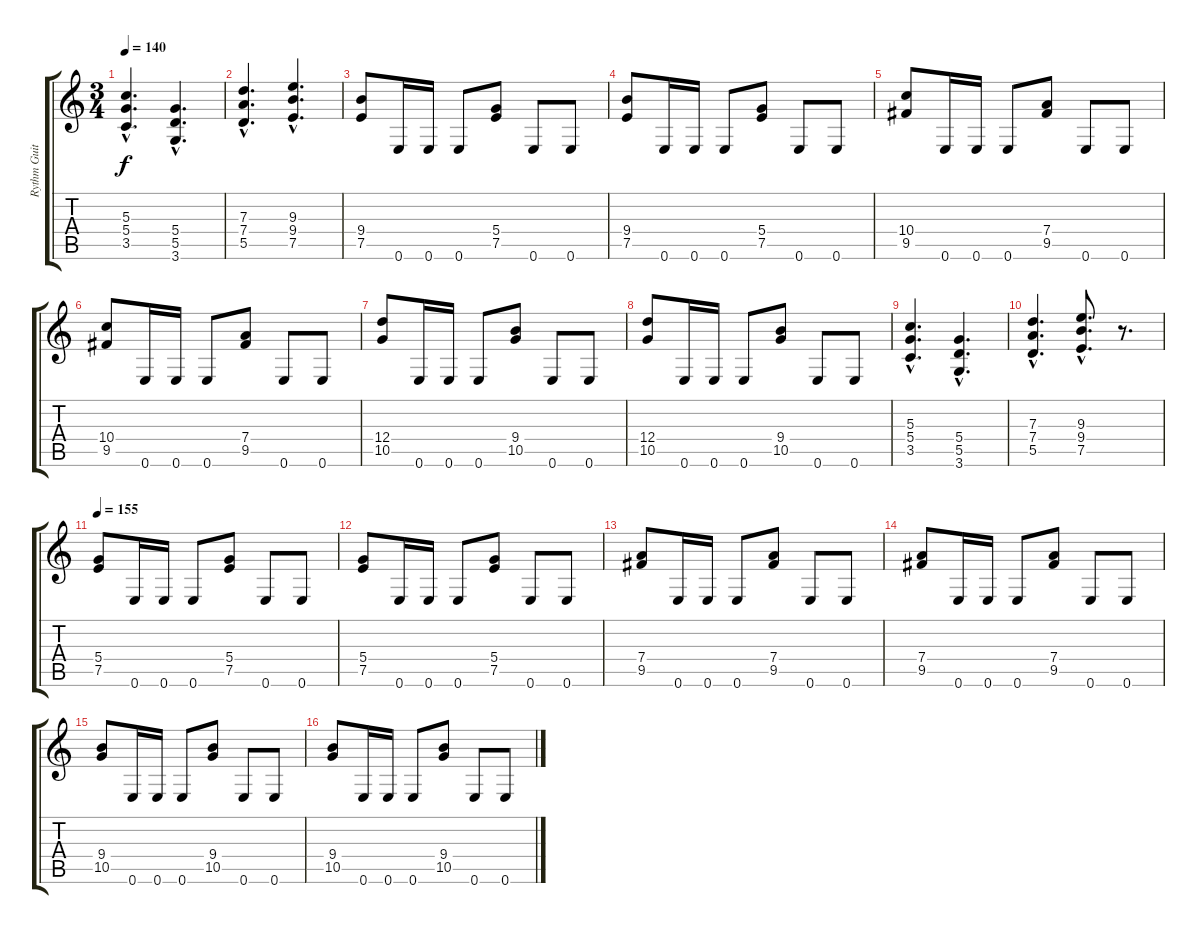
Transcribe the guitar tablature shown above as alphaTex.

\track ("Rythm Guitar 1" "Rythm Guit") {instrument distortionguitar}
\staff {score tabs}
\tuning (E4 B3 G3 D3 A2 E2) {hide}
\ts (3 4)
\tempo 140
\clef g2
\ks c
(5.3{hac} 5.4{hac} 3.5{hac}).4{d dy f} (5.4{hac} 5.5{hac} 3.6{hac}).4{d} |
(7.3{hac} 7.4{hac} 5.5{hac}).4{d} (9.3{hac} 9.4{hac} 7.5{hac}).4{d} |
(9.4 7.5).8 0.6.16 0.6.16 0.6.8 (5.4 7.5).8 0.6.8 0.6.8 |
(9.4 7.5).8 0.6.16 0.6.16 0.6.8 (5.4 7.5).8 0.6.8 0.6.8 |
(10.4 9.5).8 0.6.16 0.6.16 0.6.8 (7.4 9.5).8 0.6.8 0.6.8 |
(10.4 9.5).8 0.6.16 0.6.16 0.6.8 (7.4 9.5).8 0.6.8 0.6.8 |
(12.4 10.5).8 0.6.16 0.6.16 0.6.8 (9.4 10.5).8 0.6.8 0.6.8 |
(12.4 10.5).8 0.6.16 0.6.16 0.6.8 (9.4 10.5).8 0.6.8 0.6.8 |
(5.3{hac} 5.4{hac} 3.5{hac}).4{d} (5.4{hac} 5.5{hac} 3.6{hac}).4{d} |
(7.3{hac} 7.4{hac} 5.5{hac}).4{d} (9.3{hac} 9.4{hac} 7.5{hac}).8{d} r.8{d} |
\tempo 155
(5.4 7.5).8 0.6.16 0.6.16 0.6.8 (5.4 7.5).8 0.6.8 0.6.8 |
(5.4 7.5).8 0.6.16 0.6.16 0.6.8 (5.4 7.5).8 0.6.8 0.6.8 |
(7.4 9.5).8 0.6.16 0.6.16 0.6.8 (7.4 9.5).8 0.6.8 0.6.8 |
(7.4 9.5).8 0.6.16 0.6.16 0.6.8 (7.4 9.5).8 0.6.8 0.6.8 |
(9.4 10.5).8 0.6.16 0.6.16 0.6.8 (9.4 10.5).8 0.6.8 0.6.8 |
(9.4 10.5).8 0.6.16 0.6.16 0.6.8 (9.4 10.5).8 0.6.8 0.6.8
